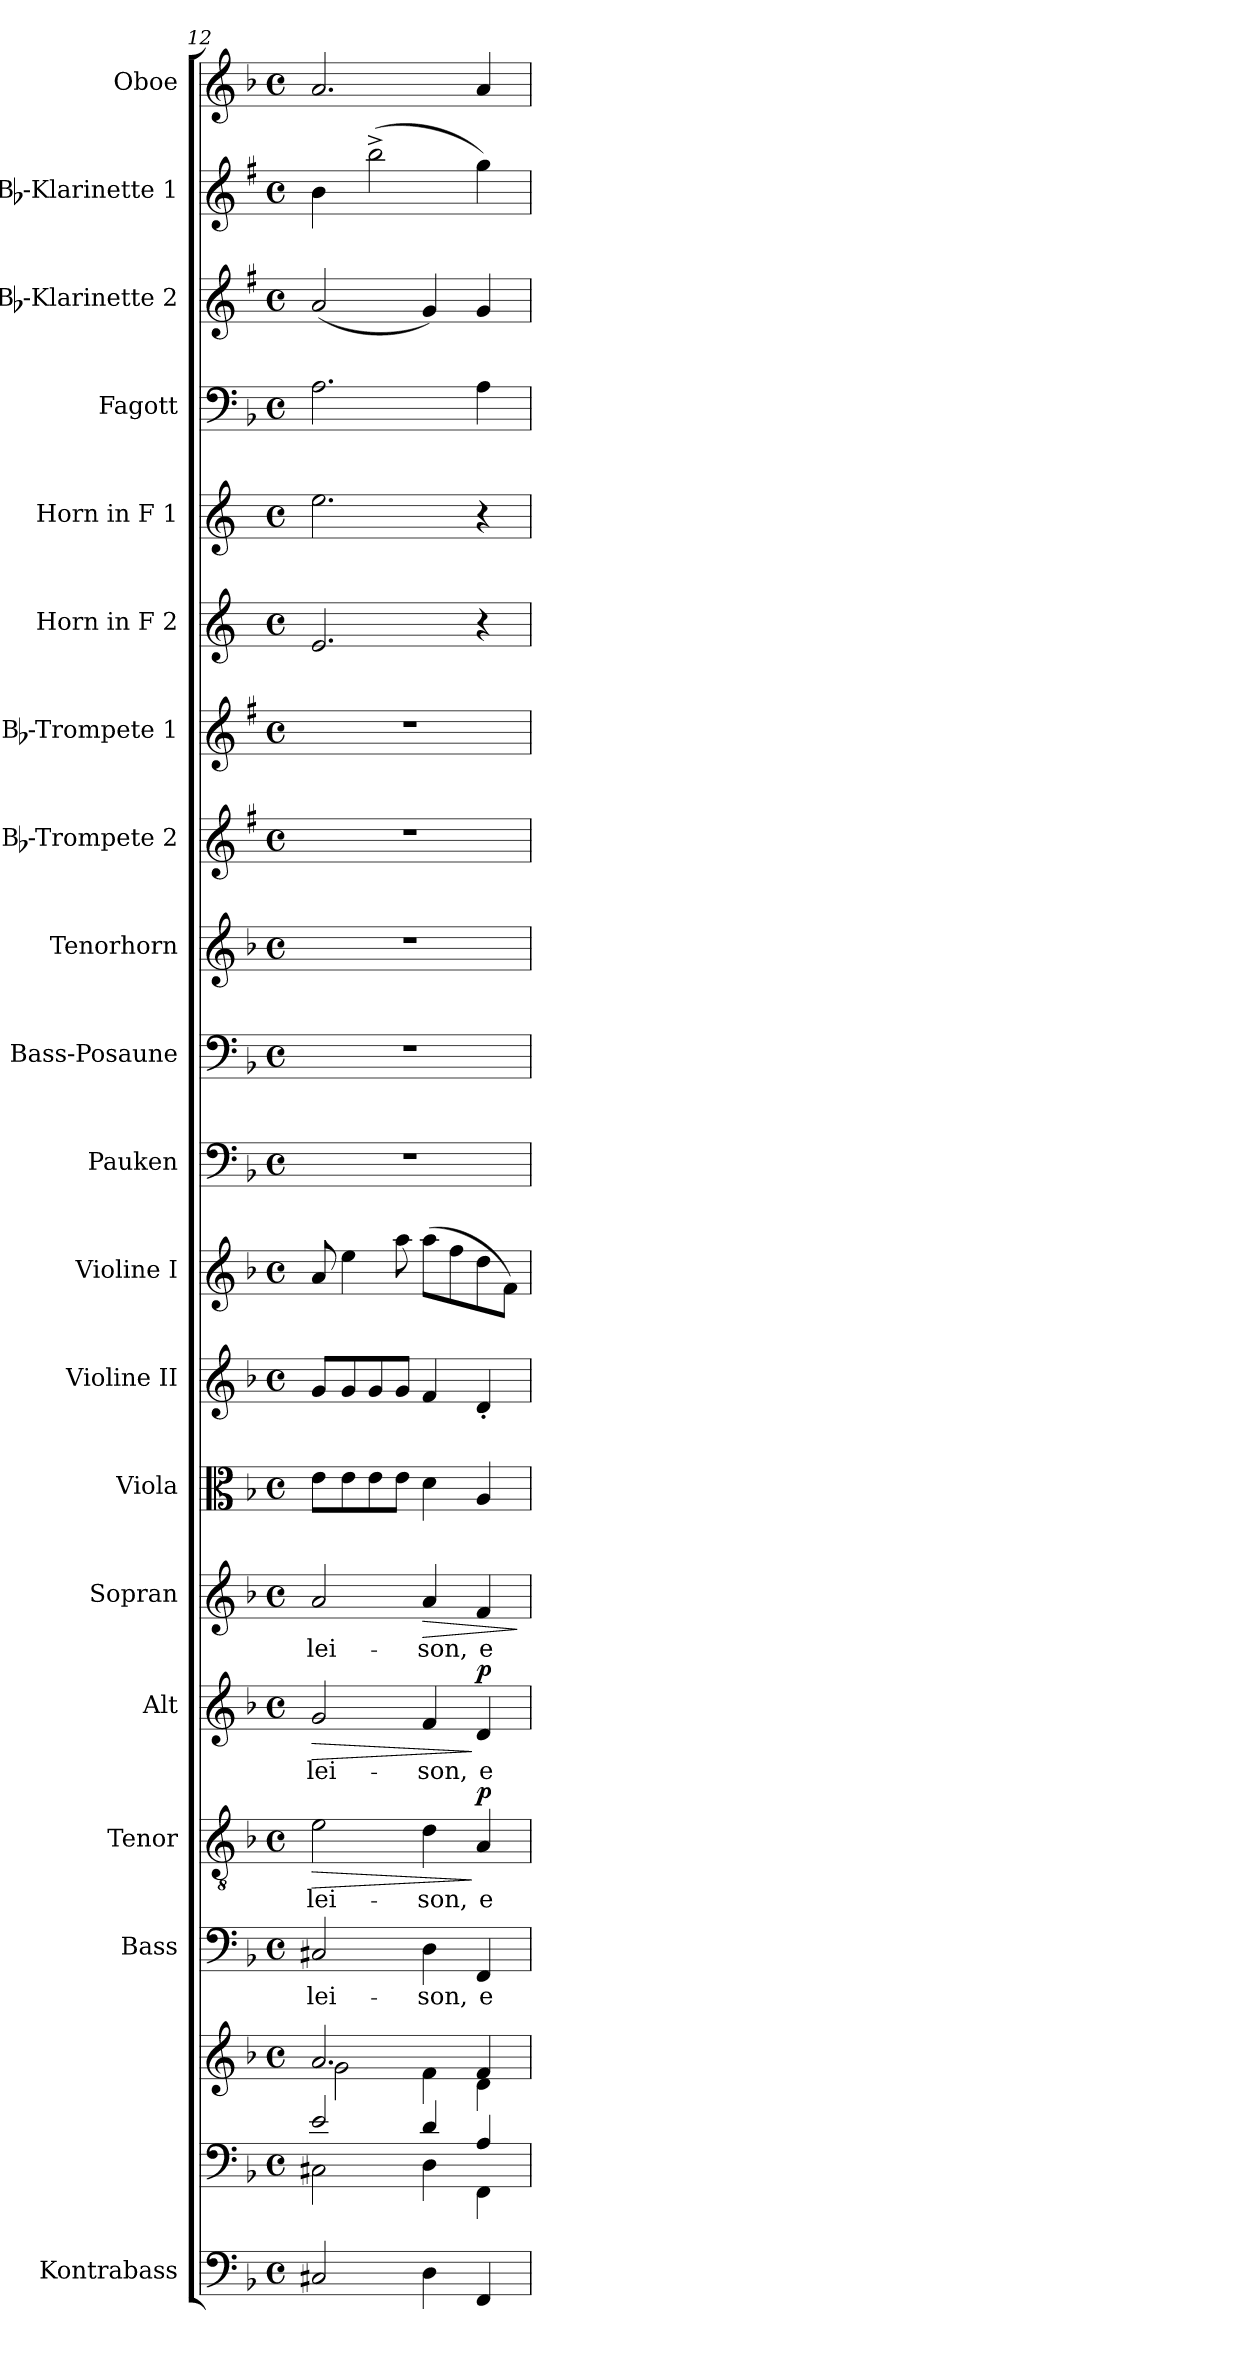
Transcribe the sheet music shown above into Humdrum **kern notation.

**kern	**kern	**kern	**kern	**text	**kern	**text	**dynam	**kern	**text	**dynam	**kern	**text	**dynam	**kern	**kern	**kern	**kern	**kern	**kern	**kern	**kern	**kern	**kern	**kern	**kern	**kern	**kern
*part20	*part19	*part19	*part18	*part18	*part17	*part17	*part17	*part16	*part16	*part16	*part15	*part15	*part15	*part14	*part13	*part12	*part11	*part10	*part9	*part8	*part7	*part6	*part5	*part4	*part3	*part2	*part1
*staff21	*staff20	*staff19	*staff18	*staff18	*staff17	*staff17	*staff17	*staff16	*staff16	*staff16	*staff15	*staff15	*staff15	*staff14	*staff13	*staff12	*staff11	*staff10	*staff9	*staff8	*staff7	*staff6	*staff5	*staff4	*staff3	*staff2	*staff1
*I"Kontrabass	*	*	*I"Bass	*	*I"Tenor	*	*	*I"Alt	*	*	*I"Sopran	*	*	*I"Viola	*I"Violine II	*I"Violine I	*I"Pauken	*I"Bass-Posaune	*I"Tenorhorn	*I"Bb-Trompete 2	*I"Bb-Trompete 1	*I"Horn in F 2	*I"Horn in F 1	*I"Fagott	*I"Bb-Klarinette 2	*I"Bb-Klarinette 1	*I"Oboe
*I'Kb.	*	*	*I'B.	*	*I'T.	*	*	*I'A.	*	*	*I'S.	*	*	*I'Vla.	*I'Vl. II	*I'Vl. I	*I'Pk.	*I'B. Pos.	*I'T. Hrn.	*I'Bb Trp. 2	*I'Bb Trp. 1	*	*	*I'Fg.	*I'Bb Kl. 2	*I'Bb Kl. 1	*I'Ob.
!!LO:PB:g=z
*clefF4	*clefF4	*clefG2	*clefF4	*	*clefGv2	*	*	*clefG2	*	*	*clefG2	*	*	*clefC3	*clefG2	*clefG2	*clefF4	*clefF4	*clefG2	*clefG2	*clefG2	*clefG2	*clefG2	*clefF4	*clefG2	*clefG2	*clefG2
*ITrd7c12	*	*	*	*	*	*	*	*	*	*	*	*	*	*	*	*	*	*	*ITrd8c14	*ITrd1c2	*ITrd1c2	*ITrd4c7	*ITrd4c7	*	*ITrd1c2	*ITrd1c2	*
*k[b-]	*k[b-]	*k[b-]	*k[b-]	*	*k[b-]	*	*	*k[b-]	*	*	*k[b-]	*	*	*k[b-]	*k[b-]	*k[b-]	*k[b-]	*k[b-]	*k[b-]	*k[b-]	*k[b-]	*k[b-]	*k[b-]	*k[b-]	*k[b-]	*k[b-]	*k[b-]
*F:	*F:	*F:	*F:	*	*F:	*	*	*F:	*	*	*F:	*	*	*F:	*F:	*F:	*F:	*F:	*F:	*F:	*F:	*F:	*F:	*F:	*F:	*F:	*F:
*M4/4	*M4/4	*M4/4	*M4/4	*	*M4/4	*	*	*M4/4	*	*	*M4/4	*	*	*M4/4	*M4/4	*M4/4	*M4/4	*M4/4	*M4/4	*M4/4	*M4/4	*M4/4	*M4/4	*M4/4	*M4/4	*M4/4	*M4/4
*met(c)	*met(c)	*met(c)	*met(c)	*	*met(c)	*	*	*met(c)	*	*	*met(c)	*	*	*met(c)	*met(c)	*met(c)	*met(c)	*met(c)	*met(c)	*met(c)	*met(c)	*met(c)	*met(c)	*met(c)	*met(c)	*met(c)	*met(c)
=12	=12	=12	=12	=12	=12	=12	=12	=12	=12	=12	=12	=12	=12	=12	=12	=12	=12	=12	=12	=12	=12	=12	=12	=12	=12	=12	=12
*	*^	*^	*	*	*	*	*	*	*	*	*	*	*	*	*	*	*	*	*	*	*	*	*	*	*	*	*
!	!	!	!	!	!	!LO:LY:b	!	!LO:LY:b	!LO:HP:b	!	!LO:LY:b	!LO:HP:b	!	!LO:LY:b	!	!	!	!	!	!	!	!	!	!	!	!	!	!	!
2CC#X/	2e/	2C#X\	2.a/	2g\	2C#X/	-lei-	2e\	-lei-	>	2g/	-lei-	>	2a/	-lei-	.	8e\L	8g/L	8a/	1r	1r	1r	1r	1r	2.A/	2.a\	2.A\	(<2g/	4a\	2.a/
.	.	.	.	.	.	.	.	.	.	.	.	.	.	.	.	8e\	8g/	4ee\	.	.	.	.	.	.	.	.	.	.	.
.	.	.	.	.	.	.	.	.	.	.	.	.	.	.	.	8e\	8g/	.	.	.	.	.	.	.	.	.	.	(>2aa^>\	.
.	.	.	.	.	.	.	.	.	.	.	.	.	.	.	.	8e\J	8g/J	8aa\	.	.	.	.	.	.	.	.	.	.	.
!	!	!	!	!	!	!LO:LY:b	!	!LO:LY:b	!	!	!LO:LY:b	!	!	!LO:LY:b	!LO:HP:b	!	!	!	!	!	!	!	!	!	!	!	!	!	!
4DD\	4d/	4D\	.	4f\	4D\	-son,	4d\	-son,	.	4f/	-son,	.	4a/	-son,	>	4d\	4f/	(>8aa\L	.	.	.	.	.	.	.	.	4f/)	.	.
.	.	.	.	.	.	.	.	.	.	.	.	.	.	.	.	.	.	8ff\	.	.	.	.	.	.	.	.	.	.	.
!	!	!	!	!	!	!LO:LY:b	!	!LO:LY:b	!LO:DY:n=1:a	!	!LO:LY:b	!LO:DY:n=1:a	!	!LO:LY:b	!	!	!	!	!	!	!	!	!	!	!	!	!	!	!
4FFF/	4A/	4FF\	4f/	4d\	4FF/	e-	4A/	e-	] p	4d/	e-	] p	4f/	e-	.	4A/	4d'</	8dd\	.	.	.	.	.	4r	4r	4A\	4f/	4ff\)	4a/
.	.	.	.	.	.	.	.	.	.	.	.	.	.	.	.	.	.	8f\J)	.	.	.	.	.	.	.	.	.	.	.
*	*v	*v	*	*	*	*	*	*	*	*	*	*	*	*	*	*	*	*	*	*	*	*	*	*	*	*	*	*	*
*	*	*v	*v	*	*	*	*	*	*	*	*	*	*	*	*	*	*	*	*	*	*	*	*	*	*	*	*	*
.	.	.	.	.	.	.	.	.	.	.	.	.	]	.	.	.	.	.	.	.	.	.	.	.	.	.	.
=	=	=	=	=	=	=	=	=	=	=	=	=	=	=	=	=	=	=	=	=	=	=	=	=	=	=	=
*-	*-	*-	*-	*-	*-	*-	*-	*-	*-	*-	*-	*-	*-	*-	*-	*-	*-	*-	*-	*-	*-	*-	*-	*-	*-	*-	*-
